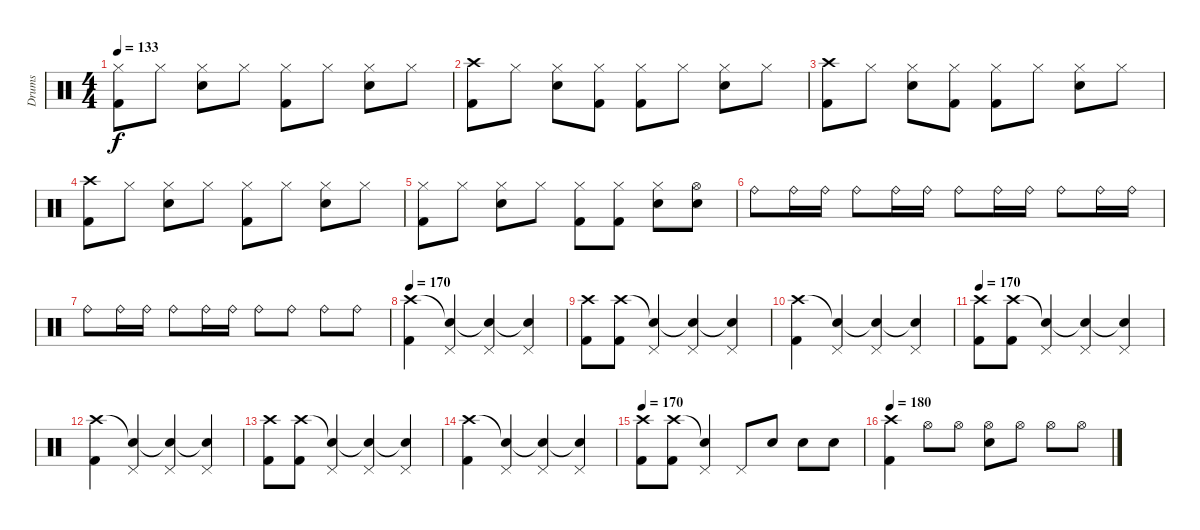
\track ("Drums" "Drums") {instrument percussion}
\staff {score}
\articulation defaults
\ts (4 4)
\tempo 133
\clef neutral
\ks c
("Kick (hit) 2" "Hi-Hat (closed)").8{dy f} "Hi-Hat (closed)".8 ("Electric Snare (hit)" "Hi-Hat (closed)").8 "Hi-Hat (closed)".8 ("Kick (hit) 2" "Hi-Hat (closed)").8 "Hi-Hat (closed)".8 ("Electric Snare (hit)" "Hi-Hat (closed)").8 "Hi-Hat (closed)".8 |
("Kick (hit) 2" "Crash high (hit)").8 "Hi-Hat (closed)".8 ("Electric Snare (hit)" "Hi-Hat (closed)").8 ("Kick (hit) 2" "Hi-Hat (closed)").8 ("Kick (hit) 2" "Hi-Hat (closed)").8 "Hi-Hat (closed)".8 ("Electric Snare (hit)" "Hi-Hat (closed)").8 "Hi-Hat (closed)".8 |
("Kick (hit) 2" "Crash high (hit)").8 "Hi-Hat (closed)".8 ("Electric Snare (hit)" "Hi-Hat (closed)").8 ("Kick (hit) 2" "Hi-Hat (closed)").8 ("Kick (hit) 2" "Hi-Hat (closed)").8 "Hi-Hat (closed)".8 ("Electric Snare (hit)" "Hi-Hat (closed)").8 "Hi-Hat (closed)".8 |
("Kick (hit) 2" "Crash high (hit)").8 "Hi-Hat (closed)".8 ("Electric Snare (hit)" "Hi-Hat (closed)").8 "Hi-Hat (closed)".8 ("Kick (hit) 2" "Hi-Hat (closed)").8 "Hi-Hat (closed)".8 ("Electric Snare (hit)" "Hi-Hat (closed)").8 "Hi-Hat (closed)".8 |
("Kick (hit) 2" "Hi-Hat (closed)").8 "Hi-Hat (closed)".8 ("Electric Snare (hit)" "Hi-Hat (closed)").8 "Hi-Hat (closed)".8 ("Kick (hit) 2" "Hi-Hat (closed)").8 ("Kick (hit) 2" "Hi-Hat (closed)").8 ("Electric Snare (hit)" "Hi-Hat (closed)").8 ("Electric Snare (hit)" "Hi-Hat (open)").8 |
"Ride (bell)".8 "Ride (bell)".16 "Ride (bell)".16 "Ride (bell)".8 "Ride (bell)".16 "Ride (bell)".16 "Ride (bell)".8 "Ride (bell)".16 "Ride (bell)".16 "Ride (bell)".8 "Ride (bell)".16 "Ride (bell)".16 |
"Ride (bell)".8 "Ride (bell)".16 "Ride (bell)".16 "Ride (bell)".8 "Ride (bell)".16 "Ride (bell)".16 "Ride (bell)".8 "Ride (bell)".8 "Ride (bell)".8 "Ride (bell)".8 |
\tempo 170
("Kick (hit) 2" "Crash high (hit)").4 ("Pedal Hi-Hat (hit)" "Snare (hit)"{t}).4 ("Pedal Hi-Hat (hit)" "Snare (hit)"{t}).4 ("Pedal Hi-Hat (hit)" "Snare (hit)"{t}).4 |
("Kick (hit) 2" "Crash high (hit)").8 ("Kick (hit) 2" "Crash high (hit)").8 ("Pedal Hi-Hat (hit)" "Snare (hit)"{t}).4 ("Pedal Hi-Hat (hit)" "Snare (hit)"{t}).4 ("Pedal Hi-Hat (hit)" "Snare (hit)"{t}).4 |
("Kick (hit) 2" "Crash high (hit)").4 ("Pedal Hi-Hat (hit)" "Snare (hit)"{t}).4 ("Pedal Hi-Hat (hit)" "Snare (hit)"{t}).4 ("Pedal Hi-Hat (hit)" "Snare (hit)"{t}).4 |
\tempo 170
("Kick (hit) 2" "Crash high (hit)").8 ("Kick (hit) 2" "Crash high (hit)").8 ("Pedal Hi-Hat (hit)" "Snare (hit)"{t}).4 ("Pedal Hi-Hat (hit)" "Snare (hit)"{t}).4 ("Pedal Hi-Hat (hit)" "Snare (hit)"{t}).4 |
("Kick (hit) 2" "Crash high (hit)").4 ("Pedal Hi-Hat (hit)" "Snare (hit)"{t}).4 ("Pedal Hi-Hat (hit)" "Snare (hit)"{t}).4 ("Pedal Hi-Hat (hit)" "Snare (hit)"{t}).4 |
("Kick (hit) 2" "Crash high (hit)").8 ("Kick (hit) 2" "Crash high (hit)").8 ("Pedal Hi-Hat (hit)" "Snare (hit)"{t}).4 ("Pedal Hi-Hat (hit)" "Snare (hit)"{t}).4 ("Pedal Hi-Hat (hit)" "Snare (hit)"{t}).4 |
("Kick (hit) 2" "Crash high (hit)").4 ("Pedal Hi-Hat (hit)" "Snare (hit)"{t}).4 ("Pedal Hi-Hat (hit)" "Snare (hit)"{t}).4 ("Pedal Hi-Hat (hit)" "Snare (hit)"{t}).4 |
\tempo 170
("Kick (hit) 2" "Crash high (hit)").8 ("Kick (hit) 2" "Crash high (hit)").8 ("Pedal Hi-Hat (hit)" "Snare (hit)"{t}).4 "Pedal Hi-Hat (hit)".8 "Electric Snare (hit)".8 "Electric Snare (hit)".8 "Electric Snare (hit)".8 |
\tempo 180
("Kick (hit) 2" "Crash high (hit)").4 "Hi-Hat (open)".8 "Hi-Hat (open)".8 ("Electric Snare (hit)" "Hi-Hat (open)").8 "Hi-Hat (open)".8 "Hi-Hat (open)".8 "Hi-Hat (open)".8
